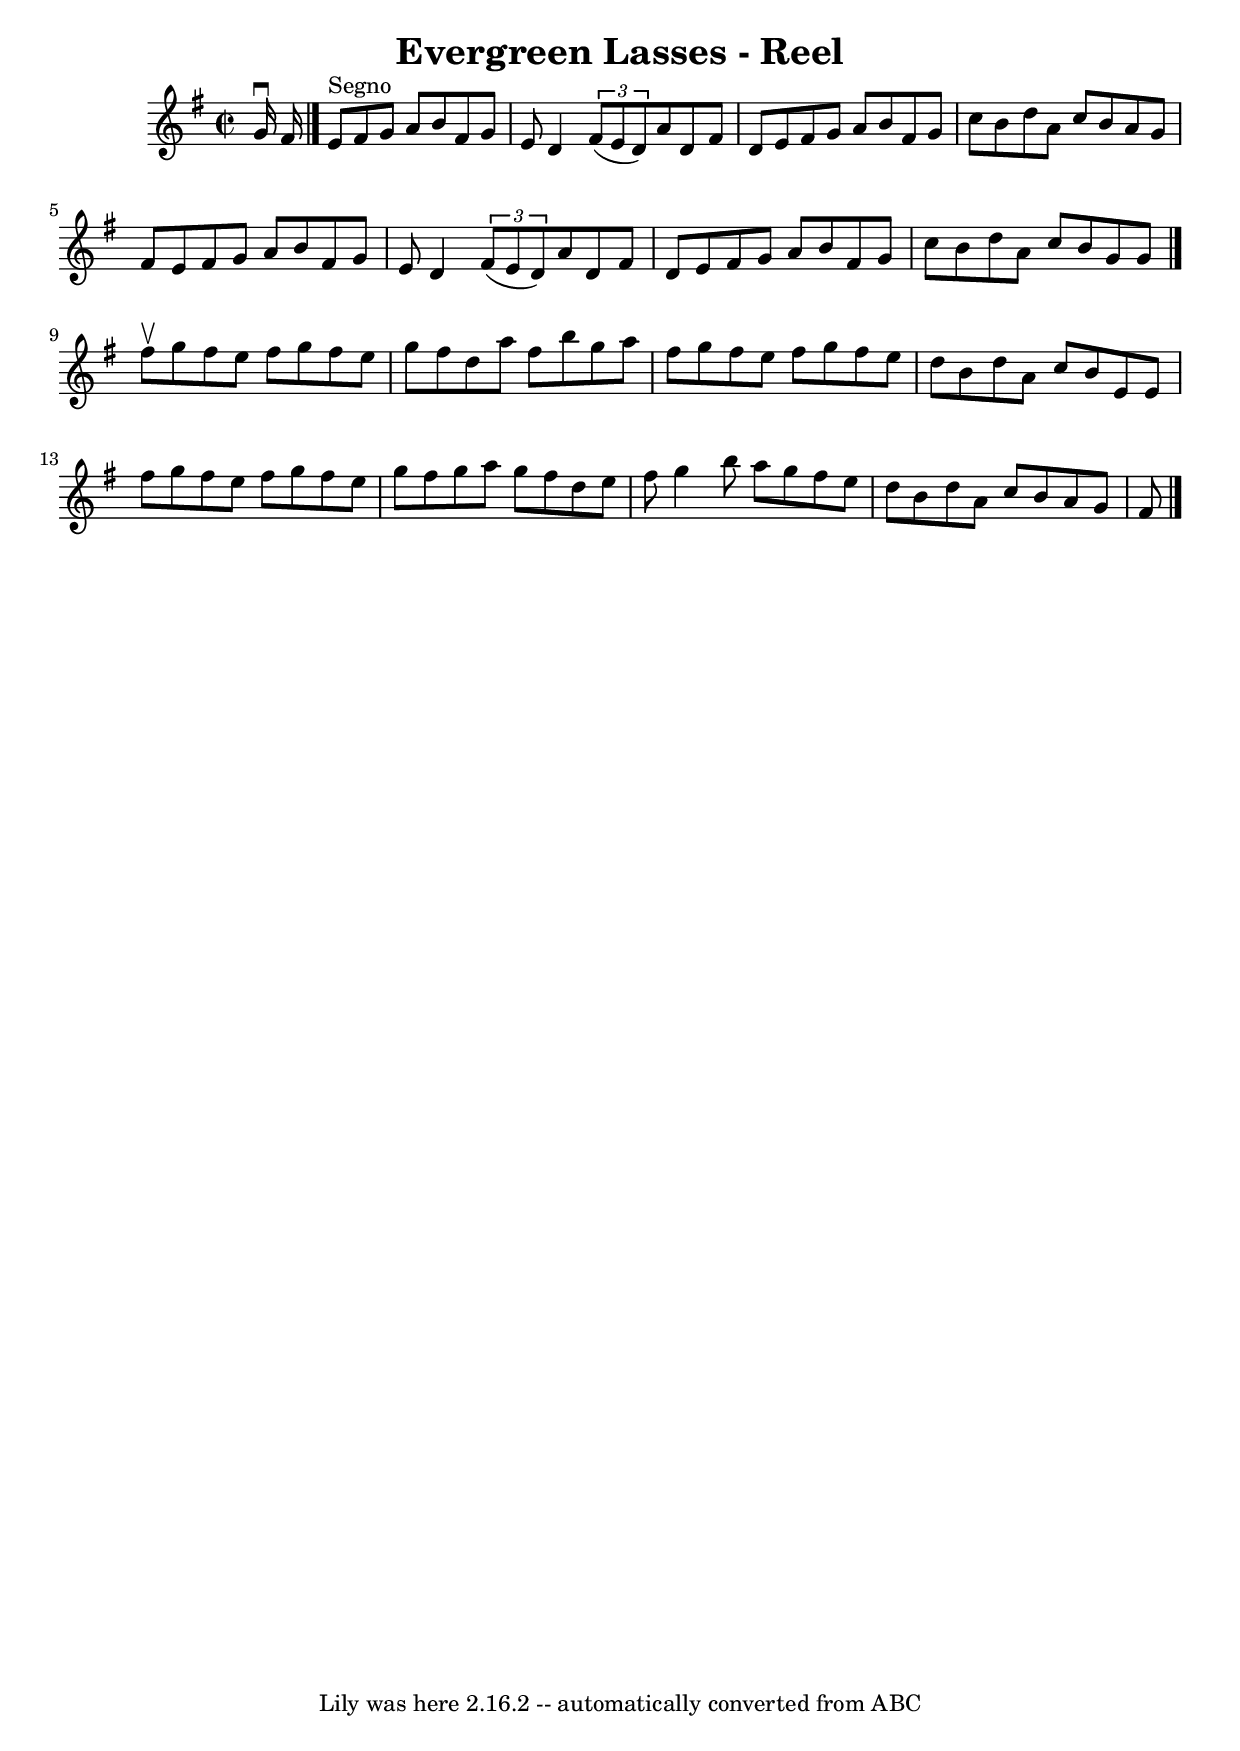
\version "2.16.2"
\include "Mammoth.ily"
\header {
  %% book = "Ryan's Mammoth Collection"
  crossRefNumber = "1"
  footnotes = "\\\\156"
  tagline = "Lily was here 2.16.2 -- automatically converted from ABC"
  title = "Evergreen Lasses - Reel"

}
voicedefault =  {


  \override Staff.TimeSignature #'style = #'C
  \time 2/2 
  \key e \minor g'16^\downbow fis'16    \bar "|." e'8 
  ^"Segno" fis'8 g'8 a'8 b'8 fis'8 g'8 e'8    |
  d'4  
  \times 2/3 { fis'8 (e'8 d'8) 
	     } a'8 d'8 fis'8 d'8    
  |
  e'8 fis'8 g'8 a'8 b'8 fis'8 g'8 c''8    
  |
  b'8 d''8 a'8 c''8 b'8 a'8 g'8 fis'8    |
  
  e'8 fis'8 g'8 a'8 b'8 fis'8 g'8 e'8    |
  d'4  
  \times 2/3 { fis'8 (e'8 d'8) 
	     } a'8 d'8 fis'8 d'8    
  |
  e'8 fis'8 g'8 a'8 b'8 fis'8 g'8 c''8    
  |
  b'8 d''8 a'8 c''8 b'8 g'8 g'8    \bar "|."     
  fis''8^\upbow |
  g''8 fis''8 e''8 fis''8 g''8 fis''8  
  e''8 g''8    |
  fis''8 d''8 a''8 fis''8 b''8 g''8   
  a''8 fis''8    |
  g''8 fis''8 e''8 fis''8 g''8    
  fis''8 e''8 d''8    |
  b'8 d''8 a'8 c''8 b'8 e'8   
  e'8 fis''8    |
  g''8 fis''8 e''8 fis''8 g''8    
  fis''8 e''8 g''8    |
  fis''8 g''8 a''8 g''8 fis''8   
  d''8 e''8 fis''8    |
  g''4 b''8 a''8 g''8 fis''8    
  e''8 d''8    |
  b'8 d''8 a'8 c''8 b'8 a'8 g'8    
  fis'8      \bar "|."   

}

\score{
  <<

    \context Staff="default"
    {
      \voicedefault 
      
    }

  >>
  \layout {
    
  }
  \midi {
  }

}
